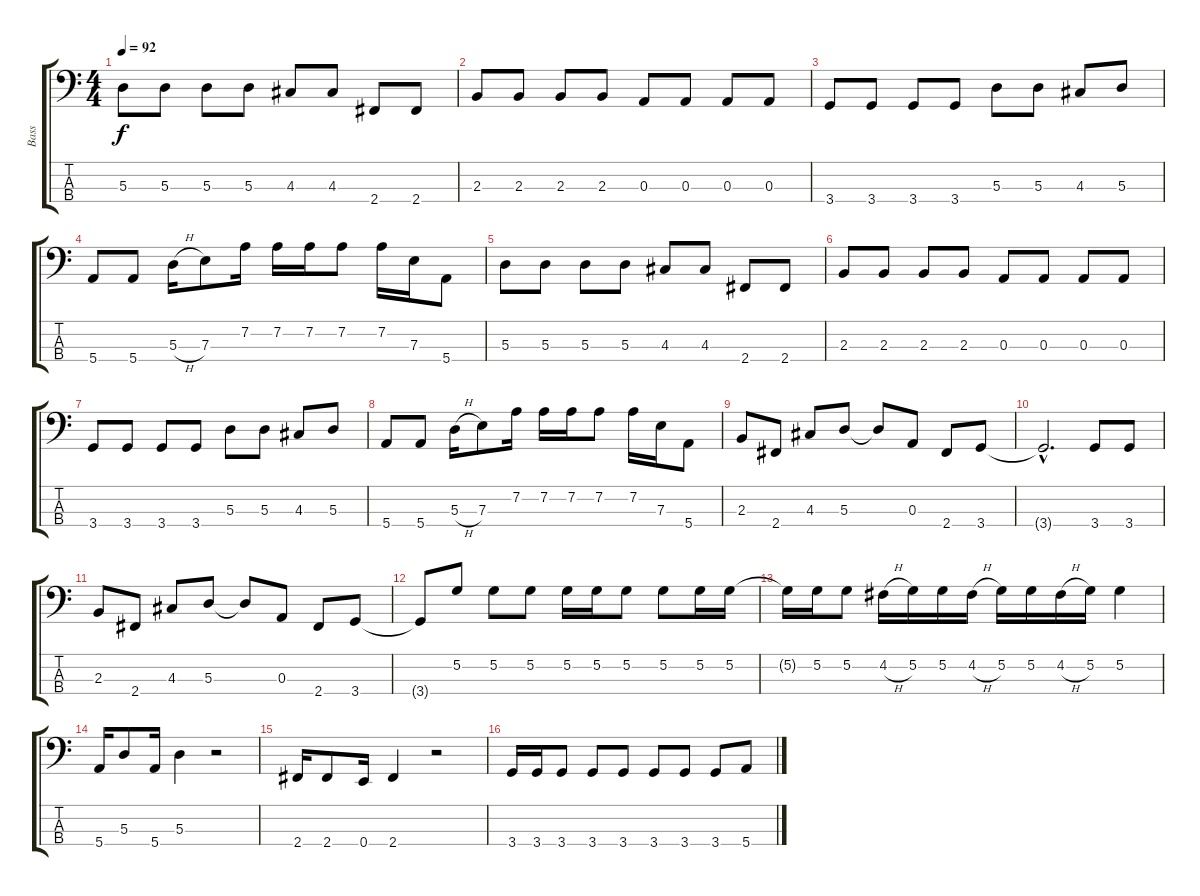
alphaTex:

\track ("Bass" "Bass") {instrument electricbasspick}
\staff {score tabs}
\tuning (G2 D2 A1 E1) {hide}
\ts (4 4)
\tempo 92
\clef f4
\ks c
5.3.8{dy f} 5.3.8 5.3.8 5.3.8 4.3.8 4.3.8 2.4.8 2.4.8 |
2.3.8 2.3.8 2.3.8 2.3.8 0.3.8 0.3.8 0.3.8 0.3.8 |
3.4.8 3.4.8 3.4.8 3.4.8 5.3.8 5.3.8 4.3.8 5.3.8 |
5.4.8 5.4.8 5.3{h}.16 7.3.8 7.2.16 7.2.16 7.2.16 7.2.8 7.2.16 7.3.16 5.4.8 |
5.3.8 5.3.8 5.3.8 5.3.8 4.3.8 4.3.8 2.4.8 2.4.8 |
2.3.8 2.3.8 2.3.8 2.3.8 0.3.8 0.3.8 0.3.8 0.3.8 |
3.4.8 3.4.8 3.4.8 3.4.8 5.3.8 5.3.8 4.3.8 5.3.8 |
5.4.8 5.4.8 5.3{h}.16 7.3.8 7.2.16 7.2.16 7.2.16 7.2.8 7.2.16 7.3.16 5.4.8 |
2.3.8 2.4.8 4.3.8 5.3.8 5.3{t}.8 0.3.8 2.4.8 3.4.8 |
3.4{hac t}.2{d} 3.4.8 3.4.8 |
2.3.8 2.4.8 4.3.8 5.3.8 5.3{t}.8 0.3.8 2.4.8 3.4.8 |
3.4{t}.8 5.2.8 5.2.8 5.2.8 5.2.16 5.2.16 5.2.8 5.2.8 5.2.16 5.2.16 |
5.2{t}.16 5.2.16 5.2.8 4.2{h}.16 5.2.16 5.2.16 4.2{h}.16 5.2.16 5.2.16 4.2{h}.16 5.2.16 5.2.4 |
5.4.16 5.3.8 5.4.16 5.3.4 r.2 |
2.4.16 2.4.8 0.4.16 2.4.4 r.2 |
3.4.16 3.4.16 3.4.8 3.4.8 3.4.8 3.4.8 3.4.8 3.4.8 5.4.8
